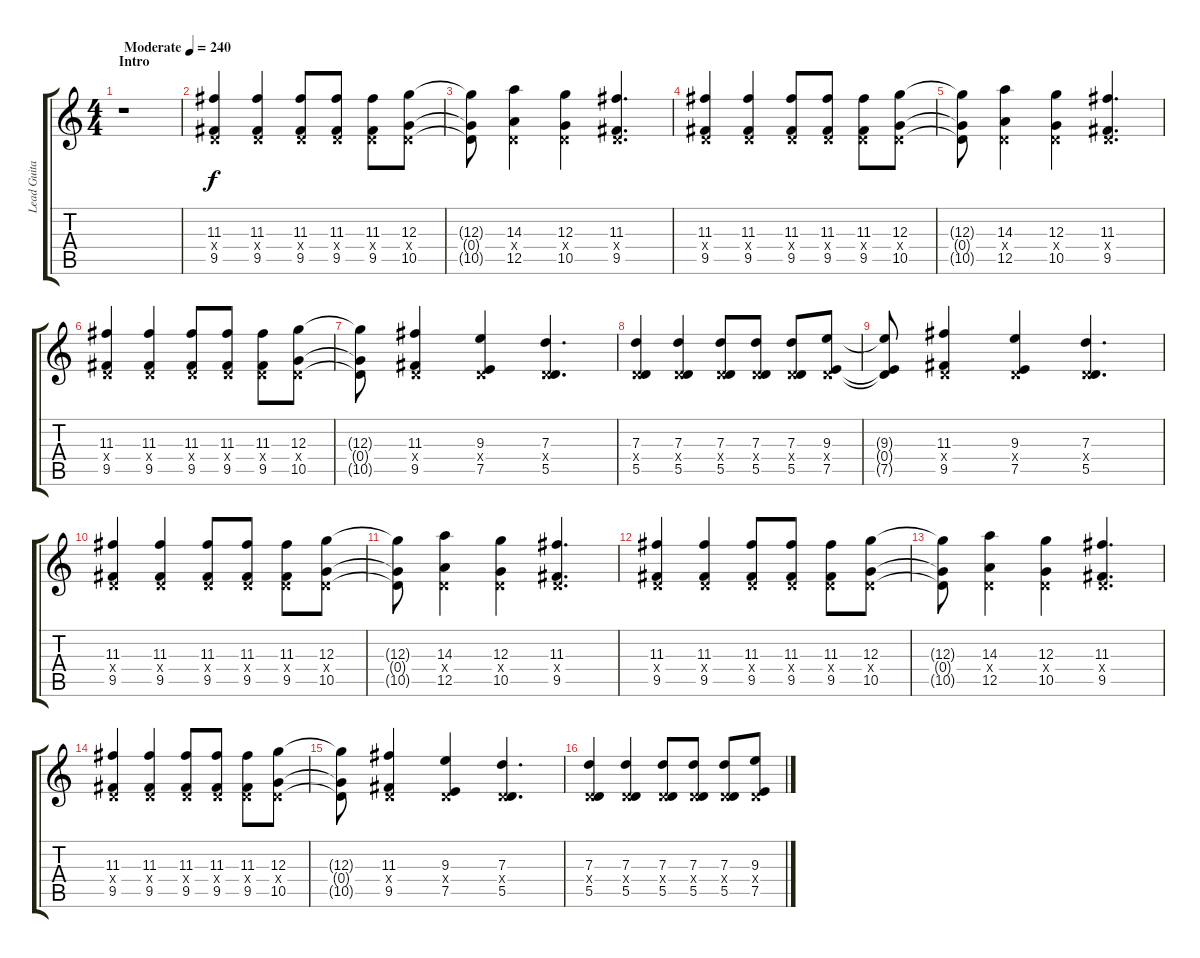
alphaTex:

\track ("Lead Guitar" "Lead Guita") {instrument distortionguitar}
\staff {score tabs}
\tuning (E4 B3 G3 D3 A2 D2) {hide}
\ts (4 4)
\section ("" "Intro")
\tempo (240 "Moderate")
\clef g2
\ks c
r.1{dy f instrument distortionguitar} |
(11.3 0.4{x} 9.5).4 (11.3 0.4{x} 9.5).4 (11.3 0.4{x} 9.5).8 (11.3 0.4{x} 9.5).8 (11.3 0.4{x} 9.5).8 (12.3 0.4{x} 10.5).8 |
(12.3{t} 0.4{t} 10.5{t}).8 (14.3 0.4{x} 12.5).4 (12.3 0.4{x} 10.5).4 (11.3 0.4{x} 9.5).4{d} |
(11.3 0.4{x} 9.5).4 (11.3 0.4{x} 9.5).4 (11.3 0.4{x} 9.5).8 (11.3 0.4{x} 9.5).8 (11.3 0.4{x} 9.5).8 (12.3 0.4{x} 10.5).8 |
(12.3{t} 0.4{t} 10.5{t}).8 (14.3 0.4{x} 12.5).4 (12.3 0.4{x} 10.5).4 (11.3 0.4{x} 9.5).4{d} |
(11.3 0.4{x} 9.5).4 (11.3 0.4{x} 9.5).4 (11.3 0.4{x} 9.5).8 (11.3 0.4{x} 9.5).8 (11.3 0.4{x} 9.5).8 (12.3 0.4{x} 10.5).8 |
(12.3{t} 0.4{t} 10.5{t}).8 (11.3 0.4{x} 9.5).4 (9.3 0.4{x} 7.5).4 (7.3 0.4{x} 5.5).4{d} |
(7.3 0.4{x} 5.5).4 (7.3 0.4{x} 5.5).4 (7.3 0.4{x} 5.5).8 (7.3 0.4{x} 5.5).8 (7.3 0.4{x} 5.5).8 (9.3 0.4{x} 7.5).8 |
(9.3{t} 0.4{t} 7.5{t}).8 (11.3 0.4{x} 9.5).4 (9.3 0.4{x} 7.5).4 (7.3 0.4{x} 5.5).4{d} |
(11.3 0.4{x} 9.5).4 (11.3 0.4{x} 9.5).4 (11.3 0.4{x} 9.5).8 (11.3 0.4{x} 9.5).8 (11.3 0.4{x} 9.5).8 (12.3 0.4{x} 10.5).8 |
(12.3{t} 0.4{t} 10.5{t}).8 (14.3 0.4{x} 12.5).4 (12.3 0.4{x} 10.5).4 (11.3 0.4{x} 9.5).4{d} |
(11.3 0.4{x} 9.5).4 (11.3 0.4{x} 9.5).4 (11.3 0.4{x} 9.5).8 (11.3 0.4{x} 9.5).8 (11.3 0.4{x} 9.5).8 (12.3 0.4{x} 10.5).8 |
(12.3{t} 0.4{t} 10.5{t}).8 (14.3 0.4{x} 12.5).4 (12.3 0.4{x} 10.5).4 (11.3 0.4{x} 9.5).4{d} |
(11.3 0.4{x} 9.5).4 (11.3 0.4{x} 9.5).4 (11.3 0.4{x} 9.5).8 (11.3 0.4{x} 9.5).8 (11.3 0.4{x} 9.5).8 (12.3 0.4{x} 10.5).8 |
(12.3{t} 0.4{t} 10.5{t}).8 (11.3 0.4{x} 9.5).4 (9.3 0.4{x} 7.5).4 (7.3 0.4{x} 5.5).4{d} |
(7.3 0.4{x} 5.5).4 (7.3 0.4{x} 5.5).4 (7.3 0.4{x} 5.5).8 (7.3 0.4{x} 5.5).8 (7.3 0.4{x} 5.5).8 (9.3 0.4{x} 7.5).8
